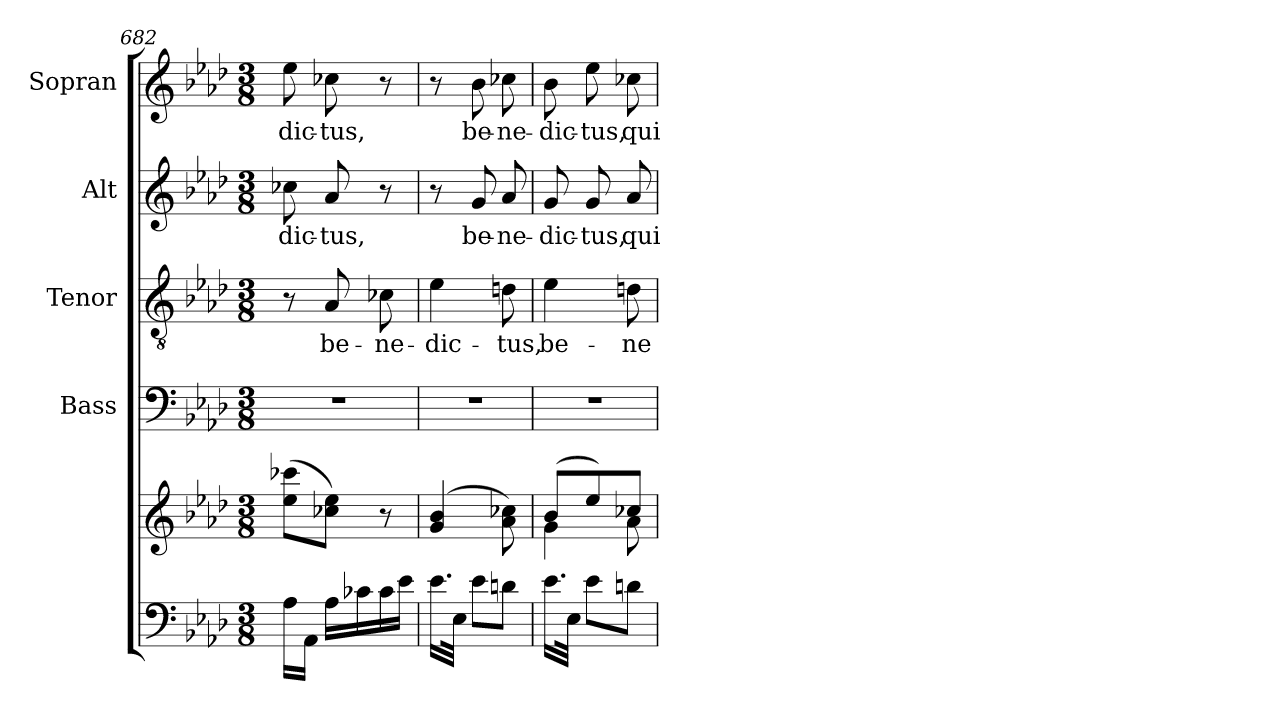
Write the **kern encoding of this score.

**kern	**kern	**kern	**kern	**text	**kern	**text	**kern	**text
*part5	*part5	*part4	*part3	*part3	*part2	*part2	*part1	*part1
*staff6	*staff5	*staff4	*staff3	*staff3	*staff2	*staff2	*staff1	*staff1
*	*	*I"Bass	*I"Tenor	*	*I"Alt	*	*I"Sopran	*
*	*	*I'B.	*I'T.	*	*I'A.	*	*I'S.	*
!!LO:PB:g=z
*clefF4	*clefG2	*clefF4	*clefGv2	*	*clefG2	*	*clefG2	*
*k[b-e-a-d-]	*k[b-e-a-d-]	*k[b-e-a-d-]	*k[b-e-a-d-]	*	*k[b-e-a-d-]	*	*k[b-e-a-d-]	*
*A-:	*A-:	*A-:	*A-:	*	*A-:	*	*A-:	*
*M3/8	*M3/8	*M3/8	*M3/8	*	*M3/8	*	*M3/8	*
=682	=682	=682	=682	=682	=682	=682	=682	=682
!	!	!	!	!	!	!LO:LY:b	!	!LO:LY:b
16A-\LL	(>8ee-\ 8ccc-X\L	4.r	8r	.	8cc-X\	-dic-	8ee-\	-dic-
16AA-\JJ	.	.	.	.	.	.	.	.
!	!	!	!	!LO:LY:b	!	!LO:LY:b	!	!LO:LY:b
16A-\LL	8cc-X\ 8ee-\J)	.	8A-/	be-	8a-/	-tus,	8cc-X\	-tus,
16c-X\	.	.	.	.	.	.	.	.
!	!	!	!	!LO:LY:b	!	!	!	!
16c-\	8r	.	8c-X\	-ne-	8r	.	8r	.
16e-\JJ	.	.	.	.	.	.	.	.
=683	=683	=683	=683	=683	=683	=683	=683	=683
!	!	!	!	!LO:LY:b	!	!	!	!
16.e-\LL	(4g/ 4b-/	4.r	4e-\	-dic-	8r	.	8r	.
32E-\JJk	.	.	.	.	.	.	.	.
!	!	!	!	!	!	!LO:LY:b	!	!LO:LY:b
8e-\L	.	.	.	.	8g/	be-	8b-\	be-
!	!	!	!	!LO:LY:b	!	!LO:LY:b	!	!LO:LY:b
8dn\J	8a-\ 8cc-X\)	.	8dn\	-tus,	8a-/	-ne-	8cc-X\	-ne-
=684	=684	=684	=684	=684	=684	=684	=684	=684
*	*^	*	*	*	*	*	*	*
!	!	!	!	!	!LO:LY:b	!	!LO:LY:b	!	!LO:LY:b
16.e-\LL	(>8b-/L	4g\	4.r	4e-\	be-	8g/	-dic-	8b-\	-dic-
32E-\JJk	.	.	.	.	.	.	.	.	.
!	!	!	!	!	!	!	!LO:LY:b	!	!LO:LY:b
8e-\L	8ee-/)	.	.	.	.	8g/	-tus,	8ee-\	-tus,
!	!	!	!	!	!LO:LY:b	!	!LO:LY:b	!	!LO:LY:b
8dn\J	8cc-X/J	8a-\	.	8dn\	-ne-	8a-/	qui	8cc-X\	qui
*	*v	*v	*	*	*	*	*	*	*
=	=	=	=	=	=	=	=	=
*-	*-	*-	*-	*-	*-	*-	*-	*-
